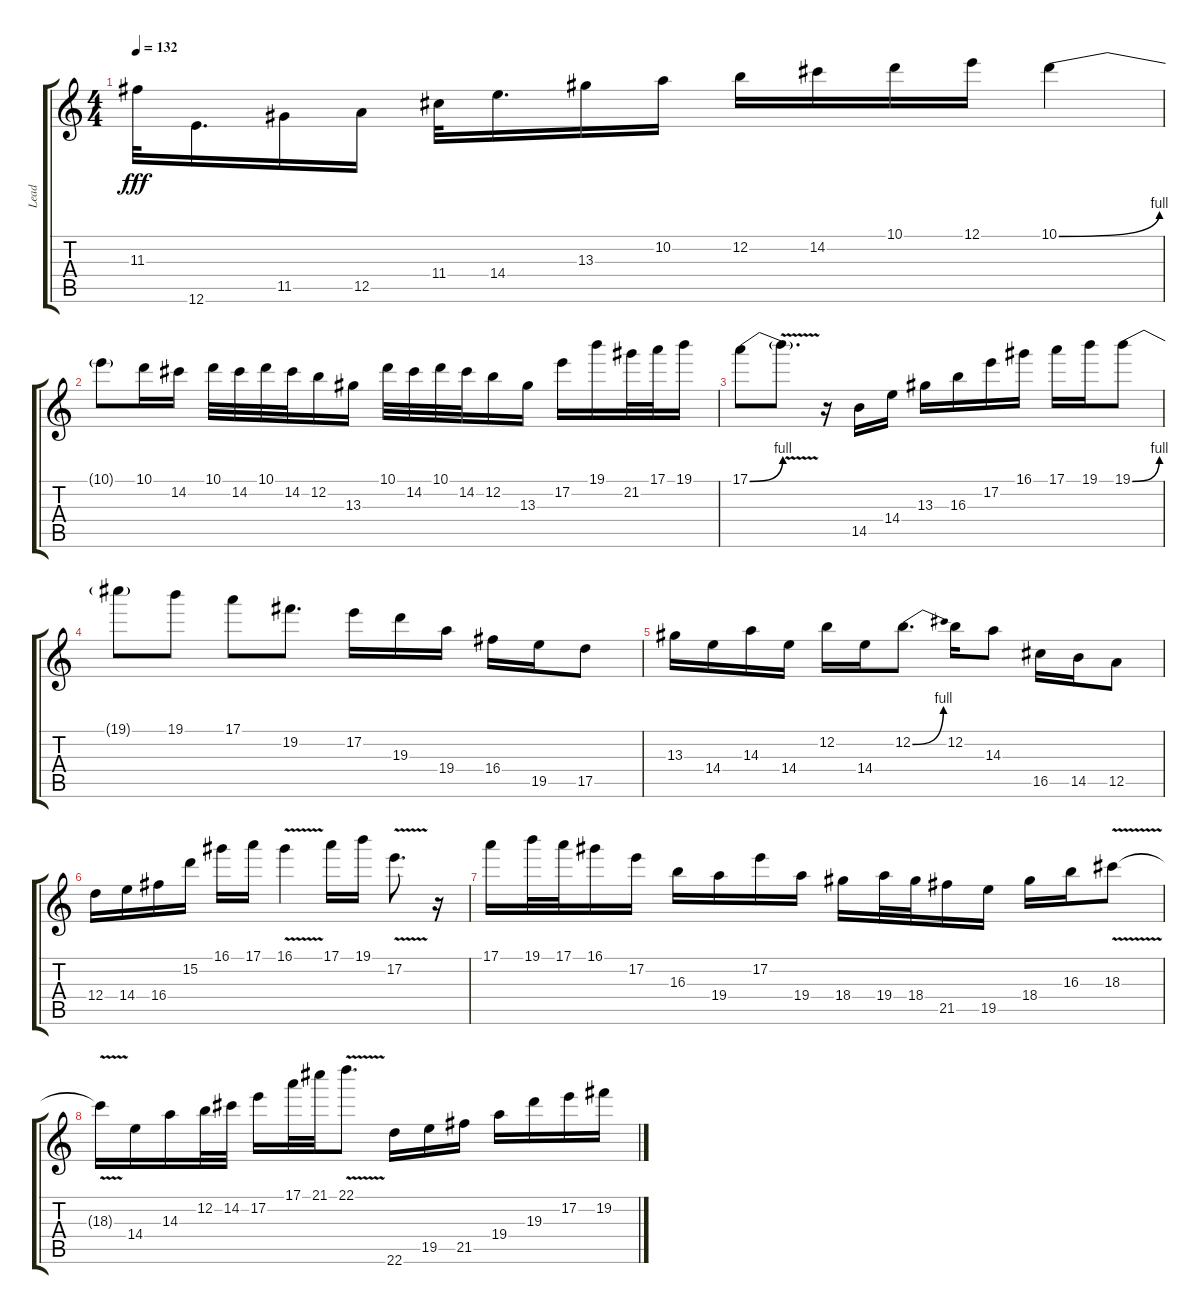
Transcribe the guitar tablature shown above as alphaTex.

\track ("Lead" "Lead") {instrument distortionguitar}
\staff {score tabs}
\tuning (E4 B3 G3 D3 A2 E2) {hide}
\ts (4 4)
\tempo 132
\clef g2
\ks c
11.3.32{dy fff} 12.6.16{d} 11.5.16 12.5.16 11.4.32 14.4.16{d} 13.3.16 10.2.16 12.2.16 14.2.16 10.1.16 12.1.16 10.1{be (bend 0 0 60 4)}.4 |
10.1{t}.8 10.1.16 14.2.16 10.1.32 14.2.32 10.1.32 14.2.32 12.2.16 13.3.16 10.1.32 14.2.32 10.1.32 14.2.32 12.2.16 13.3.16 17.2.16 19.1.16 21.2.32 17.1.32 19.1.16 |
17.1{be (bend 0 0 60 4)}.8 17.1{v t}.8{d} r.16 14.5.16 14.4.16 13.3.16 16.3.16 17.2.16 16.1.16 17.1.16 19.1.16 19.1{be (bend 0 0 60 4)}.8 |
19.1{t}.8 19.1.8 17.1.8 19.2.8{d} 17.2.16 19.3.16 19.4.16 16.4.16 19.5.16 17.5.8 |
13.3.16 14.4.16 14.3.16 14.4.16 12.2.16 14.4.16 12.2{be (bend 0 0 60 4)}.8{d} 12.2.16 14.3.8 16.5.16 14.5.16 12.5.8 |
12.4.16 14.4.16 16.4.16 15.2.16 16.1.16 17.1.16 16.1{v}.4 17.1.16 19.1.16 17.2{v}.8{d} r.16 |
17.1.16 19.1.32 17.1.32 16.1.16 17.2.16 16.3.16 19.4.16 17.2.16 19.4.16 18.4.16 19.4.32 18.4.32 21.5.16 19.5.16 18.4.16 16.3.16 18.3{v}.8 |
18.3{t}.16 14.4.16 14.3.16 12.2.32 14.2.32 17.2.16 17.1.32 21.1.32 22.1{v}.8{d} 22.6.16 19.5.16 21.5.16 19.4.16 19.3.16 17.2.16 19.2.16
